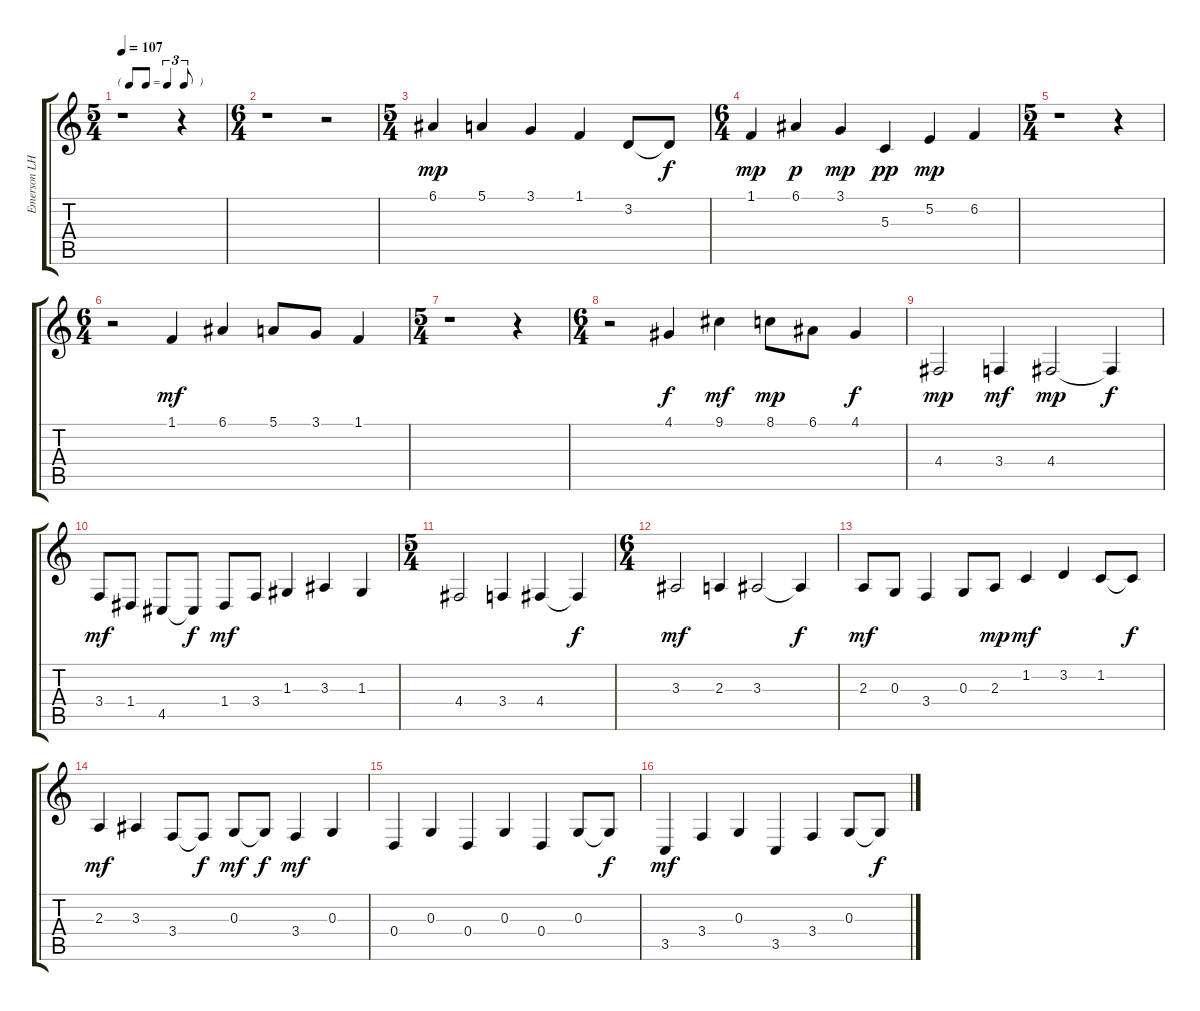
\track ("Emerson LH" "Emerson LH") {instrument percussiveorgan}
\staff {score tabs}
\tuning (E4 B3 G3 D3 A2 E2) {hide}
\ts (5 4)
\tf triplet8th
\tempo 107
\clef g2
\ks c
r.1{dy mp instrument percussiveorgan} r.4 |
\ts (6 4)
r.1 r.2 |
\ts (5 4)
6.1.4 5.1.4 3.1.4 1.1.4 3.2.8 3.2{t}.8{dy f} |
\ts (6 4)
1.1.4{dy mp} 6.1.4{dy p} 3.1.4{dy mp} 5.3.4{dy pp} 5.2.4{dy mp} 6.2.4 |
\ts (5 4)
r.1 r.4 |
\ts (6 4)
r.2 1.1.4{dy mf} 6.1.4 5.1.8 3.1.8 1.1.4 |
\ts (5 4)
r.1 r.4 |
\ts (6 4)
r.2 4.1.4{dy f} 9.1.4{dy mf} 8.1.8{dy mp} 6.1.8 4.1.4{dy f} |
4.4.2{dy mp balance 5} 3.4.4{dy mf} 4.4.2{dy mp} 4.4{t}.4{dy f} |
3.4.8{dy mf} 1.4.8 4.5.8 4.5{t}.8{dy f} 1.4.8{dy mf} 3.4.8 1.3.4 3.3.4 1.3.4 |
\ts (5 4)
4.4.2 3.4.4 4.4.4 4.4{t}.4{dy f} |
\ts (6 4)
3.3.2{dy mf} 2.3.4 3.3.2 3.3{t}.4{dy f} |
2.3.8{dy mf} 0.3.8 3.4.4 0.3.8 2.3.8{dy mp} 1.2.4{dy mf} 3.2.4 1.2.8 1.2{t}.8{dy f} |
2.3.4{dy mf} 3.3.4 3.4.8 3.4{t}.8{dy f} 0.3.8{dy mf} 0.3{t}.8{dy f} 3.4.4{dy mf} 0.3.4 |
0.4.4 0.3.4 0.4.4 0.3.4 0.4.4 0.3.8 0.3{t}.8{dy f} |
3.5.4{dy mf} 3.4.4 0.3.4 3.5.4 3.4.4 0.3.8 0.3{t}.8{dy f}
